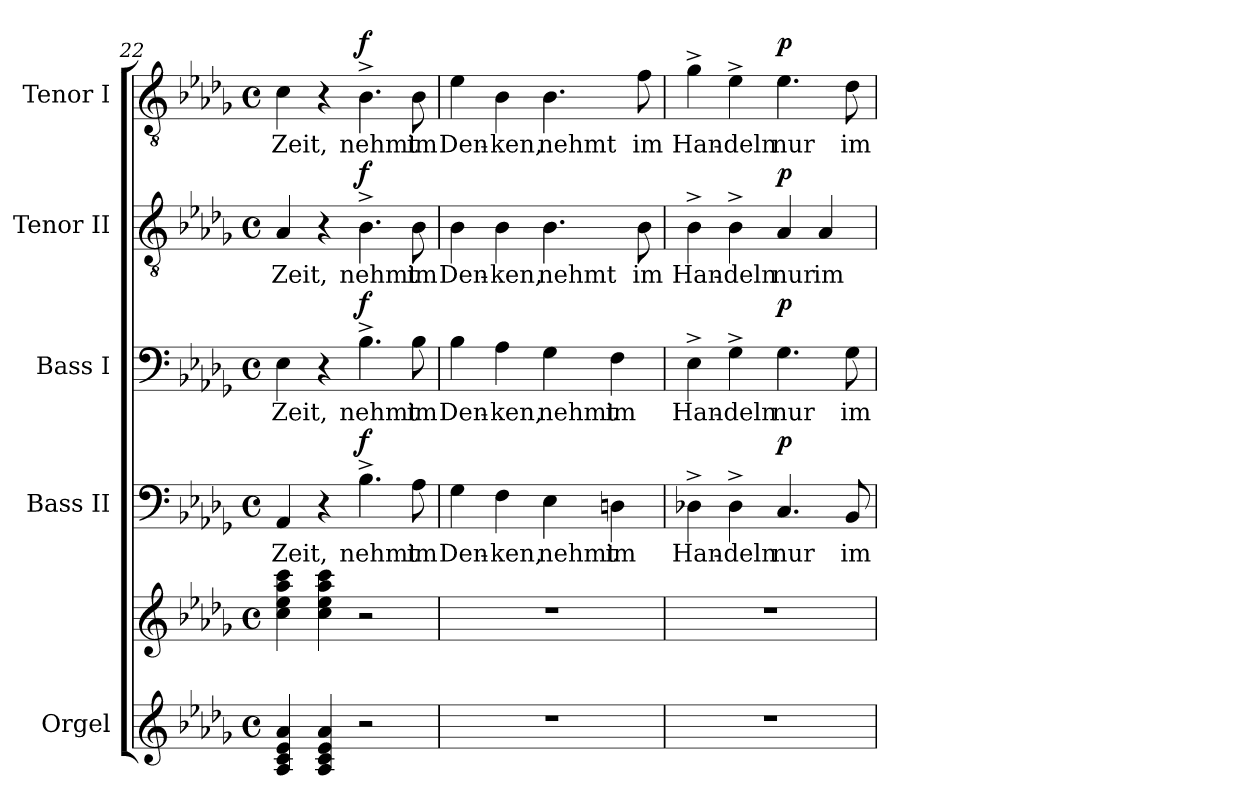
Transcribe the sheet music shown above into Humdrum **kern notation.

**kern	**kern	**kern	**text	**dynam	**kern	**text	**dynam	**kern	**text	**dynam	**kern	**text	**dynam
*part5	*part5	*part4	*part4	*part4	*part3	*part3	*part3	*part2	*part2	*part2	*part1	*part1	*part1
*staff6	*staff5	*staff4	*staff4	*staff4	*staff3	*staff3	*staff3	*staff2	*staff2	*staff2	*staff1	*staff1	*staff1
*I"Orgel	*	*I"Bass II	*	*	*I"Bass I	*	*	*I"Tenor II	*	*	*I"Tenor I	*	*
*I'Org.	*	*I'B.	*	*	*I'B.	*	*	*I'T.	*	*	*I'T.	*	*
*clefG2	*clefG2	*clefF4	*	*	*clefF4	*	*	*clefGv2	*	*	*clefGv2	*	*
*	*	*	*	*	*	*	*	*ITrd7c12	*	*	*ITrd7c12	*	*
*k[b-e-a-d-g-]	*k[b-e-a-d-g-]	*k[b-e-a-d-g-]	*	*	*k[b-e-a-d-g-]	*	*	*k[b-e-a-d-g-]	*	*	*k[b-e-a-d-g-]	*	*
*D-:	*D-:	*D-:	*	*	*D-:	*	*	*D-:	*	*	*D-:	*	*
*M4/4	*M4/4	*M4/4	*	*	*M4/4	*	*	*M4/4	*	*	*M4/4	*	*
*met(c)	*met(c)	*met(c)	*	*	*met(c)	*	*	*met(c)	*	*	*met(c)	*	*
=22	=22	=22	=22	=22	=22	=22	=22	=22	=22	=22	=22	=22	=22
!	!	!	!LO:LY:b	!	!	!LO:LY:b	!	!	!LO:LY:b	!	!	!LO:LY:b	!
4A-/ 4c/ 4e-/ 4a-/	4cc\ 4ee-\ 4aa-\ 4ccc\	4AA-/	Zeit,	.	4E-\	Zeit,	.	4AA-/	Zeit,	.	4C\	Zeit,	.
4A-/ 4c/ 4e-/ 4a-/	4cc\ 4ee-\ 4aa-\ 4ccc\	4r	.	.	4r	.	.	4r	.	.	4r	.	.
!	!	!	!LO:LY:b	!LO:DY:b	!	!LO:LY:b	!LO:DY:b	!	!LO:LY:b	!LO:DY:b	!	!LO:LY:b	!LO:DY:b
2r	2r	4.B-^\	nehmt	f	4.B-^\	nehmt	f	4.BB-^\	nehmt	f	4.BB-^\	nehmt	f
!	!	!	!LO:LY:b	!	!	!LO:LY:b	!	!	!LO:LY:b	!	!	!LO:LY:b	!
.	.	8A-\	im	.	8B-\	im	.	8BB-\	im	.	8BB-\	im	.
!!LO:PB:g=z
=23	=23	=23	=23	=23	=23	=23	=23	=23	=23	=23	=23	=23	=23
!	!	!	!LO:LY:b	!	!	!LO:LY:b	!	!	!LO:LY:b	!	!	!LO:LY:b	!
1r	1r	4G-\	Den-	.	4B-\	Den-	.	4BB-\	Den-	.	4E-\	Den-	.
!	!	!	!LO:LY:b	!	!	!LO:LY:b	!	!	!LO:LY:b	!	!	!LO:LY:b	!
.	.	4F\	-ken,	.	4A-\	-ken,	.	4BB-\	-ken,	.	4BB-\	-ken,	.
!	!	!	!LO:LY:b	!	!	!LO:LY:b	!	!	!LO:LY:b	!	!	!LO:LY:b	!
.	.	4E-\	nehmt	.	4G-\	nehmt	.	4.BB-\	nehmt	.	4.BB-\	nehmt	.
!	!	!	!LO:LY:b	!	!	!LO:LY:b	!	!	!	!	!	!	!
.	.	4Dn\	im	.	4F\	im	.	.	.	.	.	.	.
!	!	!	!	!	!	!	!	!	!LO:LY:b	!	!	!LO:LY:b	!
.	.	.	.	.	.	.	.	8BB-\	im	.	8F\	im	.
=24	=24	=24	=24	=24	=24	=24	=24	=24	=24	=24	=24	=24	=24
!	!	!	!LO:LY:b	!	!	!LO:LY:b	!	!	!LO:LY:b	!	!	!LO:LY:b	!
1r	1r	4D-X^\	Han-	.	4E-^\	Han-	.	4BB-^\	Han-	.	4G-^\	Han-	.
!	!	!	!LO:LY:b	!	!	!LO:LY:b	!	!	!LO:LY:b	!	!	!LO:LY:b	!
.	.	4D-^\	-deln	.	4G-^\	-deln	.	4BB-^\	-deln	.	4E-^\	-deln	.
!	!	!	!LO:LY:b	!LO:DY:b	!	!LO:LY:b	!LO:DY:b	!	!LO:LY:b	!LO:DY:b	!	!LO:LY:b	!LO:DY:b
.	.	4.C/	nur	p	4.G-\	nur	p	4AA-/	nur	p	4.E-\	nur	p
!	!	!	!	!	!	!	!	!	!LO:LY:b	!	!	!	!
.	.	.	.	.	.	.	.	4AA-/	im	.	.	.	.
!	!	!	!LO:LY:b	!	!	!LO:LY:b	!	!	!	!	!	!LO:LY:b	!
.	.	8BB-/	im	.	8G-\	im	.	.	.	.	8D-\	im	.
=	=	=	=	=	=	=	=	=	=	=	=	=	=
*-	*-	*-	*-	*-	*-	*-	*-	*-	*-	*-	*-	*-	*-
